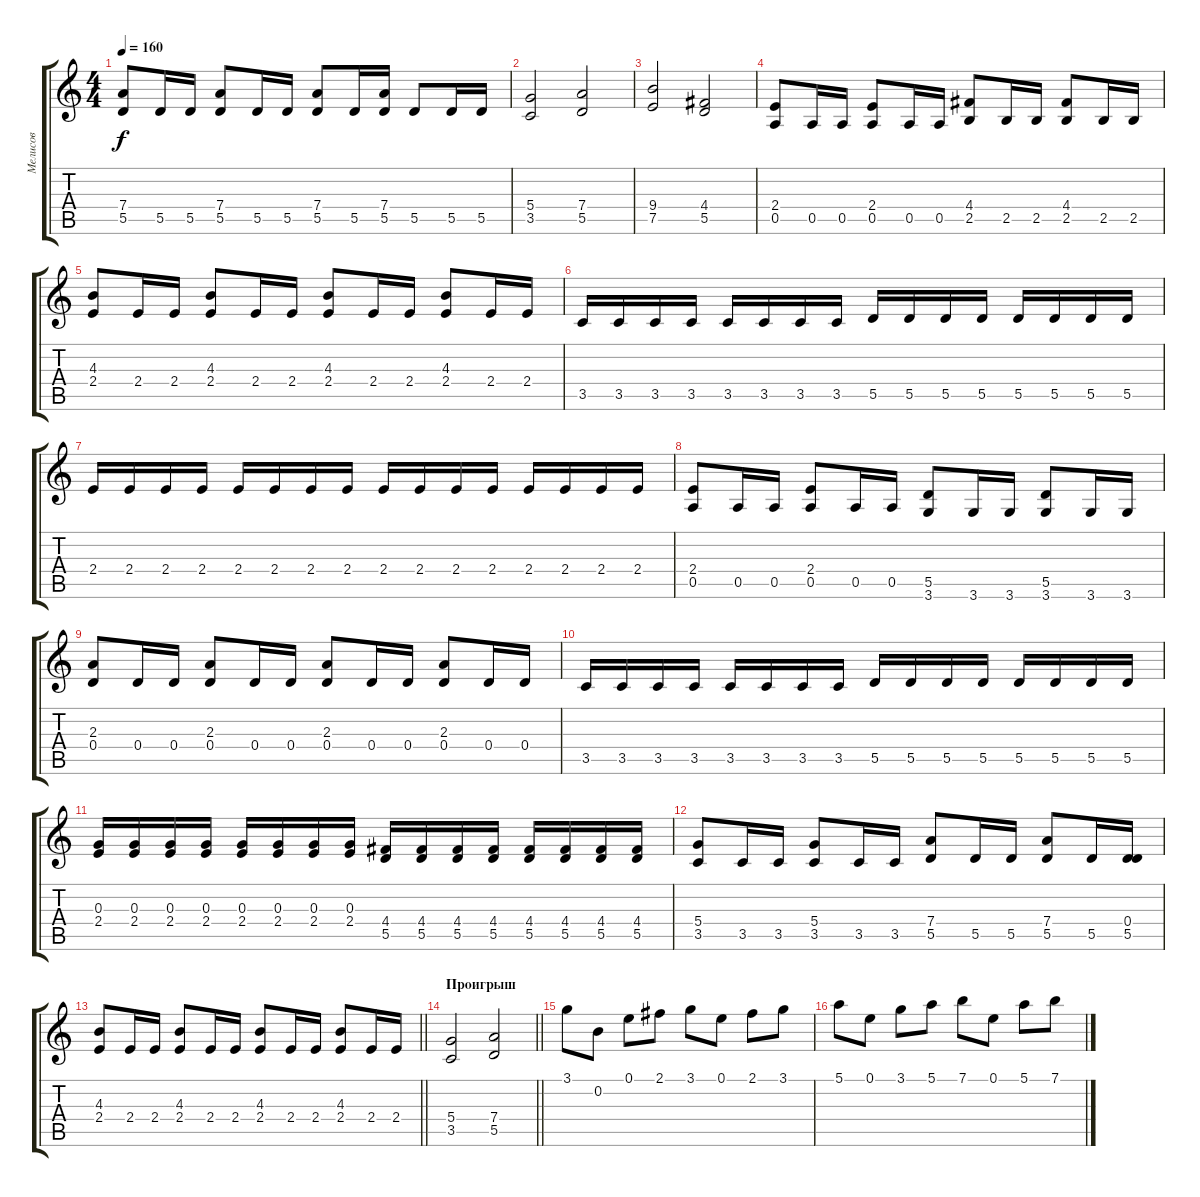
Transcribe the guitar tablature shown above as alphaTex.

\track ("Мелисов" "Мелисов") {instrument overdrivenguitar}
\staff {score tabs}
\tuning (E4 B3 G3 D3 A2 E2) {hide}
\ts (4 4)
\tempo 160
\clef g2
\ks c
(7.4 5.5).8{dy f} 5.5.16 5.5.16 (7.4 5.5).8 5.5.16 5.5.16 (7.4 5.5).8 5.5.16 (7.4 5.5).16 5.5.8 5.5.16 5.5.16 |
(5.4 3.5).2 (7.4 5.5).2 |
(9.4 7.5).2 (4.4 5.5).2 |
(2.4 0.5).8 0.5.16 0.5.16 (2.4 0.5).8 0.5.16 0.5.16 (4.4 2.5).8 2.5.16 2.5.16 (4.4 2.5).8 2.5.16 2.5.16 |
(4.3 2.4).8 2.4.16 2.4.16 (4.3 2.4).8 2.4.16 2.4.16 (4.3 2.4).8 2.4.16 2.4.16 (4.3 2.4).8 2.4.16 2.4.16 |
3.5.16 3.5.16 3.5.16 3.5.16 3.5.16 3.5.16 3.5.16 3.5.16 5.5.16 5.5.16 5.5.16 5.5.16 5.5.16 5.5.16 5.5.16 5.5.16 |
2.4.16 2.4.16 2.4.16 2.4.16 2.4.16 2.4.16 2.4.16 2.4.16 2.4.16 2.4.16 2.4.16 2.4.16 2.4.16 2.4.16 2.4.16 2.4.16 |
(2.4 0.5).8 0.5.16 0.5.16 (2.4 0.5).8 0.5.16 0.5.16 (5.5 3.6).8 3.6.16 3.6.16 (5.5 3.6).8 3.6.16 3.6.16 |
(2.3 0.4).8 0.4.16 0.4.16 (2.3 0.4).8 0.4.16 0.4.16 (2.3 0.4).8 0.4.16 0.4.16 (2.3 0.4).8 0.4.16 0.4.16 |
3.5.16 3.5.16 3.5.16 3.5.16 3.5.16 3.5.16 3.5.16 3.5.16 5.5.16 5.5.16 5.5.16 5.5.16 5.5.16 5.5.16 5.5.16 5.5.16 |
(0.3 2.4).16 (0.3 2.4).16 (0.3 2.4).16 (0.3 2.4).16 (0.3 2.4).16 (0.3 2.4).16 (0.3 2.4).16 (0.3 2.4).16 (4.4 5.5).16 (4.4 5.5).16 (4.4 5.5).16 (4.4 5.5).16 (4.4 5.5).16 (4.4 5.5).16 (4.4 5.5).16 (4.4 5.5).16 |
(5.4 3.5).8 3.5.16 3.5.16 (5.4 3.5).8 3.5.16 3.5.16 (7.4 5.5).8 5.5.16 5.5.16 (7.4 5.5).8 5.5.16 (0.4 5.5).16 |
\barLineRight lightlight
(4.3 2.4).8 2.4.16 2.4.16 (4.3 2.4).8 2.4.16 2.4.16 (4.3 2.4).8 2.4.16 2.4.16 (4.3 2.4).8 2.4.16 2.4.16 |
\section ("" "Проигрыш")
\barLineRight lightlight
(5.4 3.5).2 (7.4 5.5).2 |
3.1.8 0.2.8 0.1.8 2.1.8 3.1.8 0.1.8 2.1.8 3.1.8 |
5.1.8 0.1.8 3.1.8 5.1.8 7.1.8 0.1.8 5.1.8 7.1.8
